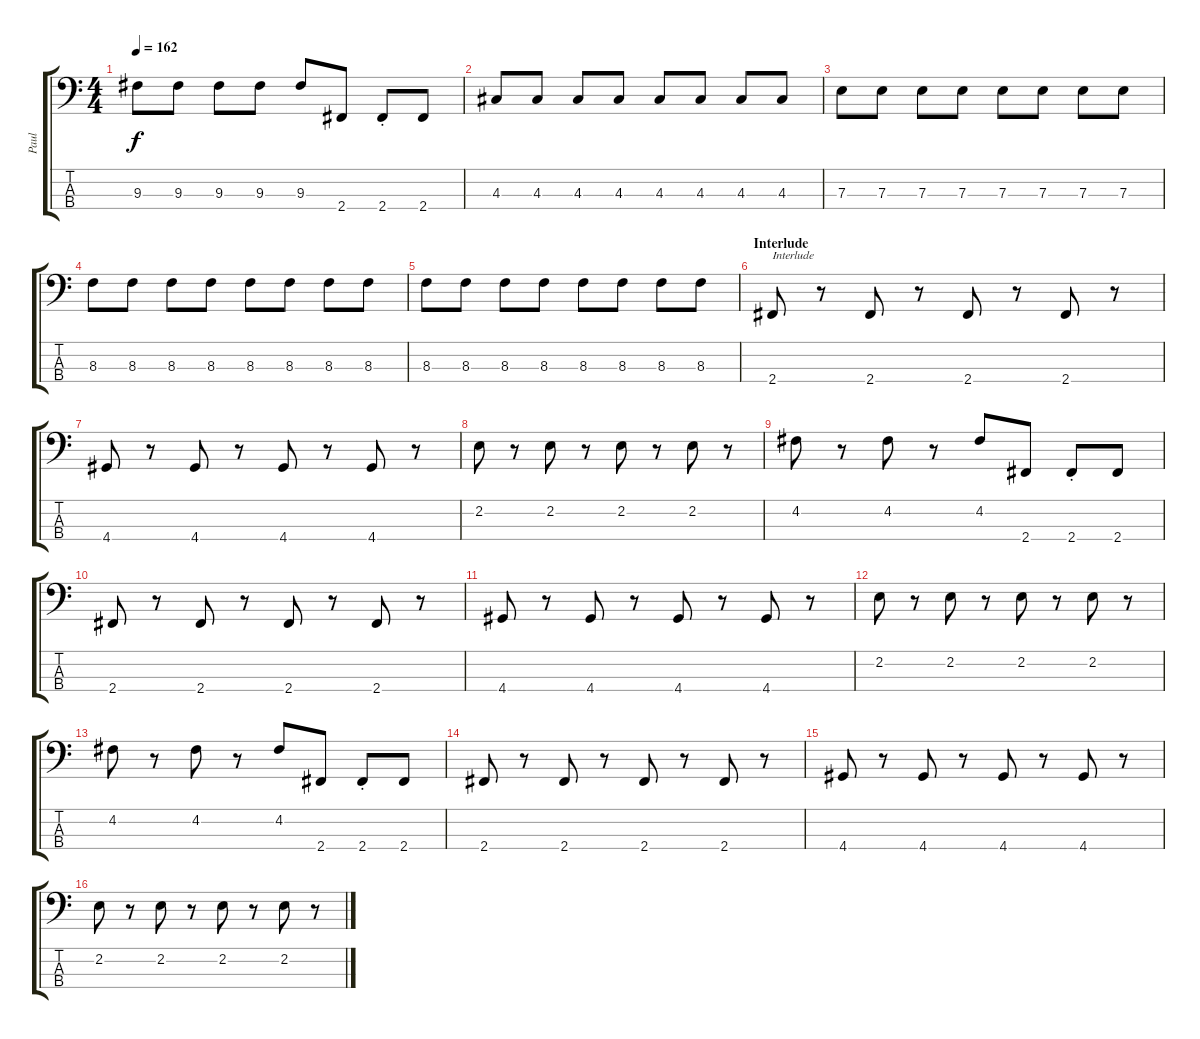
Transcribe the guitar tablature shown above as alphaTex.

\track ("Paul" "Paul") {instrument electricbasspick}
\staff {score tabs}
\tuning (G2 D2 A1 E1) {hide}
\ts (4 4)
\tempo 162
\clef f4
\ks c
9.3.8{dy f} 9.3.8 9.3.8 9.3.8 9.3.8 2.4.8 2.4{st}.8 2.4.8 |
4.3.8 4.3.8 4.3.8 4.3.8 4.3.8 4.3.8 4.3.8 4.3.8 |
7.3.8 7.3.8 7.3.8 7.3.8 7.3.8 7.3.8 7.3.8 7.3.8 |
8.3.8 8.3.8 8.3.8 8.3.8 8.3.8 8.3.8 8.3.8 8.3.8 |
8.3.8 8.3.8 8.3.8 8.3.8 8.3.8 8.3.8 8.3.8 8.3.8 |
\section ("" "Interlude")
2.4.8{txt "Interlude"} r.8 2.4.8 r.8 2.4.8 r.8 2.4.8 r.8 |
4.4.8 r.8 4.4.8 r.8 4.4.8 r.8 4.4.8 r.8 |
2.2.8 r.8 2.2.8 r.8 2.2.8 r.8 2.2.8 r.8 |
4.2.8 r.8 4.2.8 r.8 4.2.8 2.4.8 2.4{st}.8 2.4.8 |
2.4.8 r.8 2.4.8 r.8 2.4.8 r.8 2.4.8 r.8 |
4.4.8 r.8 4.4.8 r.8 4.4.8 r.8 4.4.8 r.8 |
2.2.8 r.8 2.2.8 r.8 2.2.8 r.8 2.2.8 r.8 |
4.2.8 r.8 4.2.8 r.8 4.2.8 2.4.8 2.4{st}.8 2.4.8 |
2.4.8 r.8 2.4.8 r.8 2.4.8 r.8 2.4.8 r.8 |
4.4.8 r.8 4.4.8 r.8 4.4.8 r.8 4.4.8 r.8 |
2.2.8 r.8 2.2.8 r.8 2.2.8 r.8 2.2.8 r.8
